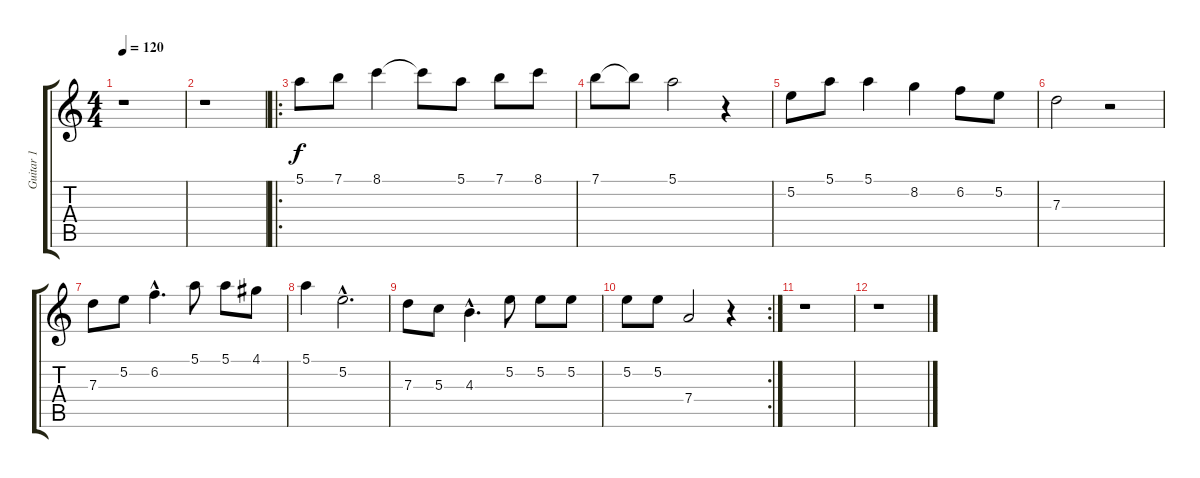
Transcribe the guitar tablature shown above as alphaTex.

\track ("Guitar 1" "Guitar 1") {instrument overdrivenguitar}
\staff {score tabs}
\tuning (E4 B3 G3 D3 A2 E2) {hide}
\ts (4 4)
\tempo 120
\clef g2
\ks c
r.1{dy f instrument overdrivenguitar} |
r.1 |
\ro
5.1.8 7.1.8 8.1.4 8.1{t}.8 5.1.8 7.1.8 8.1.8 |
7.1.8 7.1{t}.8 5.1.2 r.4 |
5.2.8 5.1.8 5.1.4 8.2.4 6.2.8 5.2.8 |
7.3.2 r.2 |
7.3.8 5.2.8 6.2{hac}.4{d} 5.1.8 5.1.8 4.1.8 |
5.1.4 5.2{hac}.2{d} |
7.3.8 5.3.8 4.3{hac}.4{d} 5.2.8 5.2.8 5.2.8 |
\rc 2
5.2.8 5.2.8 7.4.2 r.4 |
r.1 |
r.1
